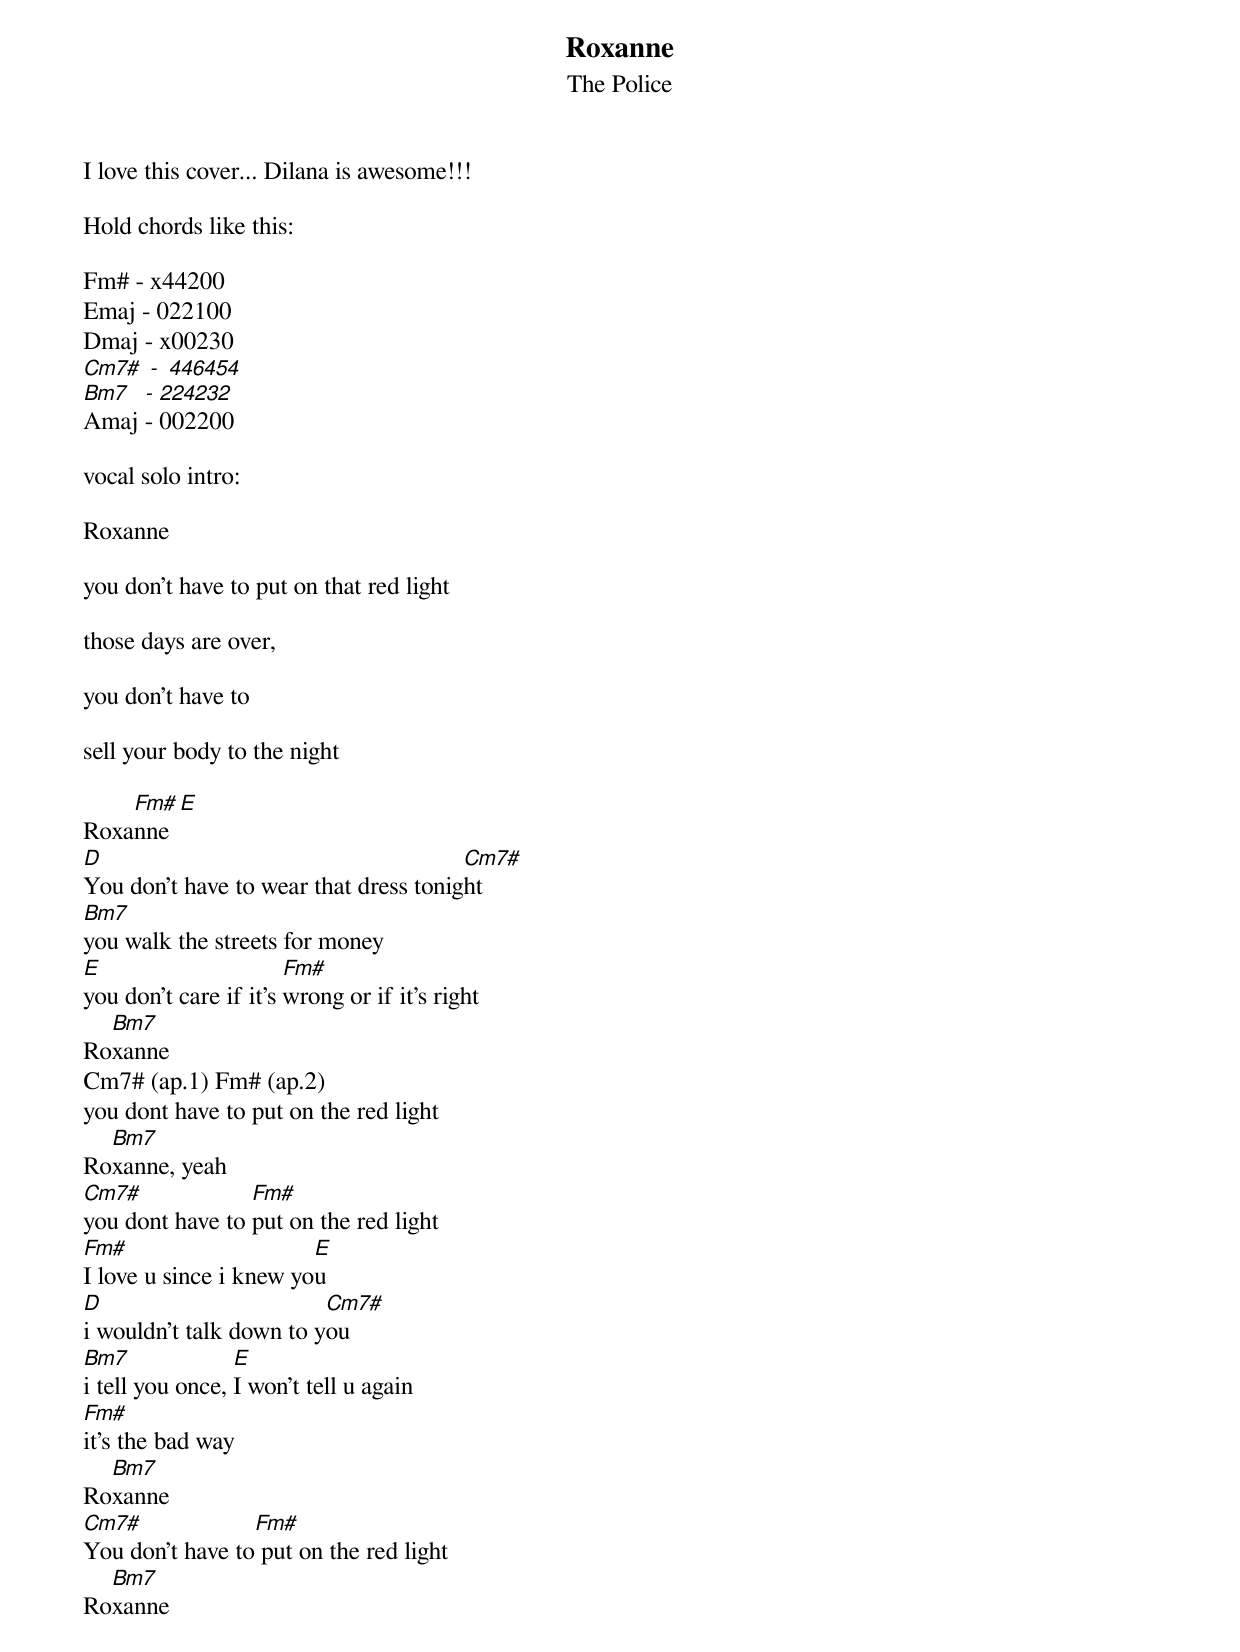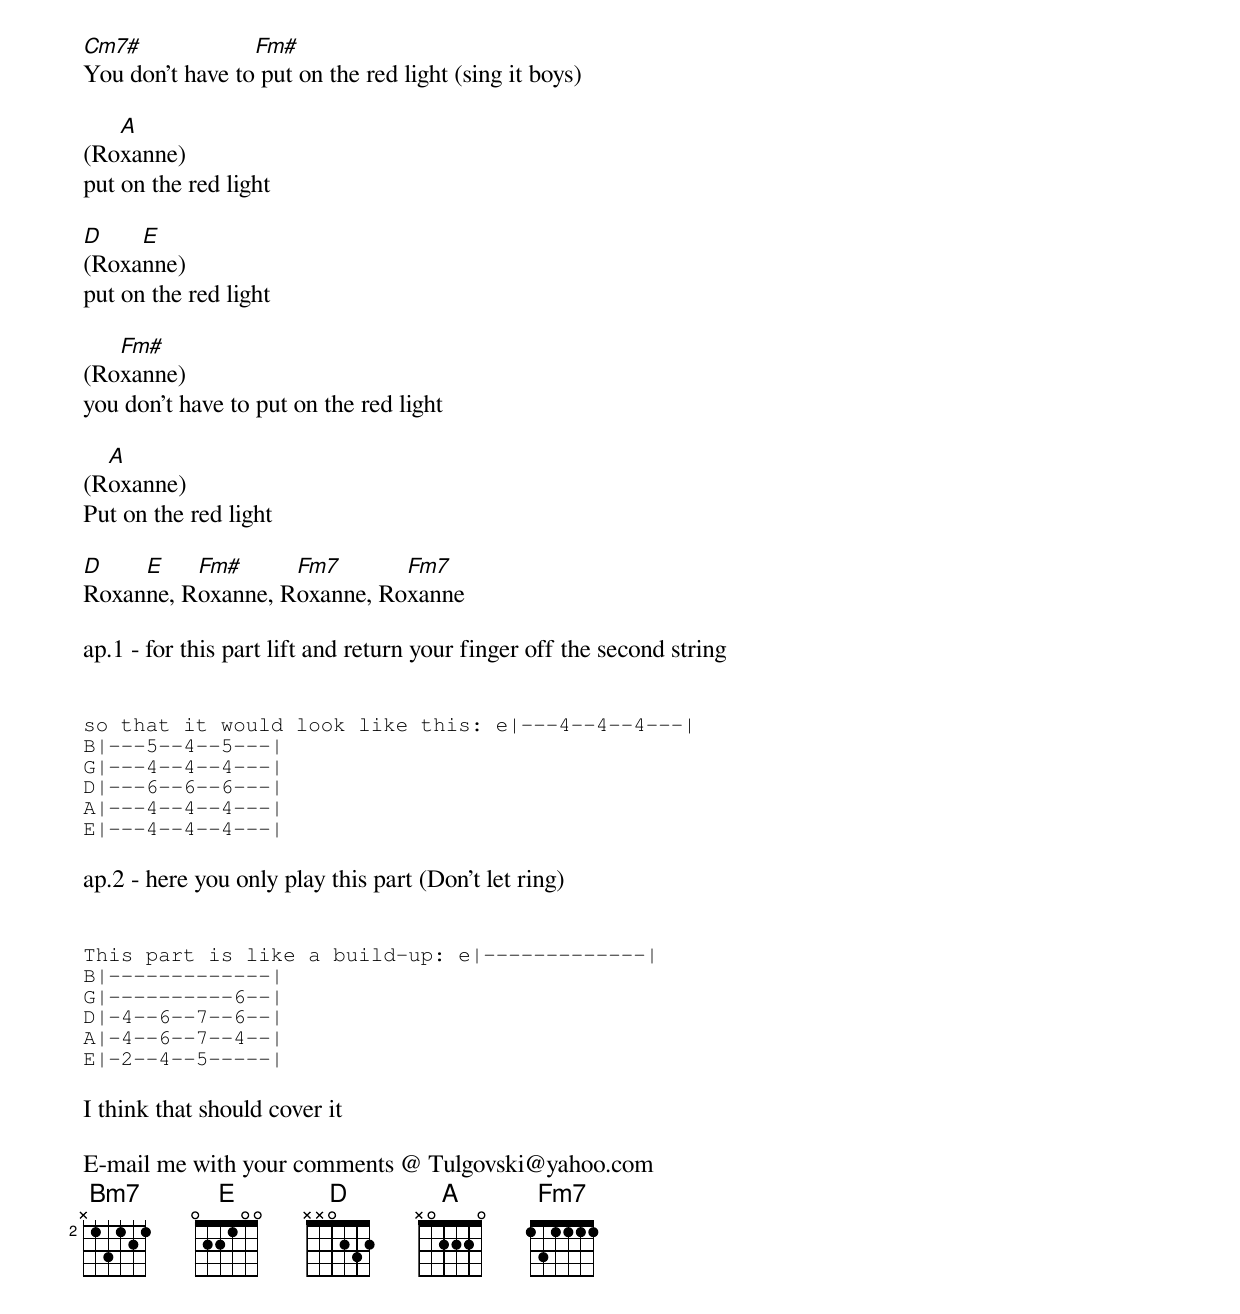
{t:Roxanne}
{st:The Police}

I love this cover... Dilana is awesome!!!

Hold chords like this:

Fm# - x44200
Emaj - 022100
Dmaj - x00230
[Cm7#] [-] [446454]
[Bm7]Amaj [-]- [224232]002200

vocal solo intro:

Roxanne

you don't have to put on that red light

those days are over,

you don't have to

sell your body to the night

Roxa[Fm#]nne[Emaj]
[Dmaj]You don't have to wear that dress tonig[Cm7#]ht
[Bm7]you walk the streets for money
[Emaj]you don't care if it's [Fm#]wrong or if it's right
Ro[Bm7]xanne
Cm7# (ap.1) Fm# (ap.2)
you dont have to put on the red light
Ro[Bm7]xanne, yeah
[Cm7#]you dont have to [Fm#]put on the red light
[Fm#]I love u since i knew yo[Emaj]u
[Dmaj]i wouldn't talk down to y[Cm7#]ou
[Bm7]i tell you once, [Emaj]I won't tell u again
[Fm#]it's the bad way
Ro[Bm7]xanne
[Cm7#]You don't have to[Fm#] put on the red light
Ro[Bm7]xanne
[Cm7#]You don't have to[Fm#] put on the red light (sing it boys)

(Ro[Amaj]xanne)
put on the red light

[Dmaj](Roxa[Emaj]nne)
put on the red light

(Ro[Fm#]xanne)
you don't have to put on the red light

(R[Amaj]oxanne)
Put on the red light

[Dmaj]Roxan[Emaj]ne, R[Fm#]oxanne, R[Fm7]oxanne, Ro[Fm7]xanne

ap.1 - for this part lift and return your finger off the second string


{sot}
so that it would look like this: e|---4--4--4---|
B|---5--4--5---|
G|---4--4--4---|
D|---6--6--6---|
A|---4--4--4---|
E|---4--4--4---|
{eot}

ap.2 - here you only play this part (Don't let ring)


{sot}
This part is like a build-up: e|-------------|
B|-------------|
G|----------6--|
D|-4--6--7--6--|
A|-4--6--7--4--|
E|-2--4--5-----|
{eot}

I think that should cover it

E-mail me with your comments @ Tulgovski@yahoo.com
